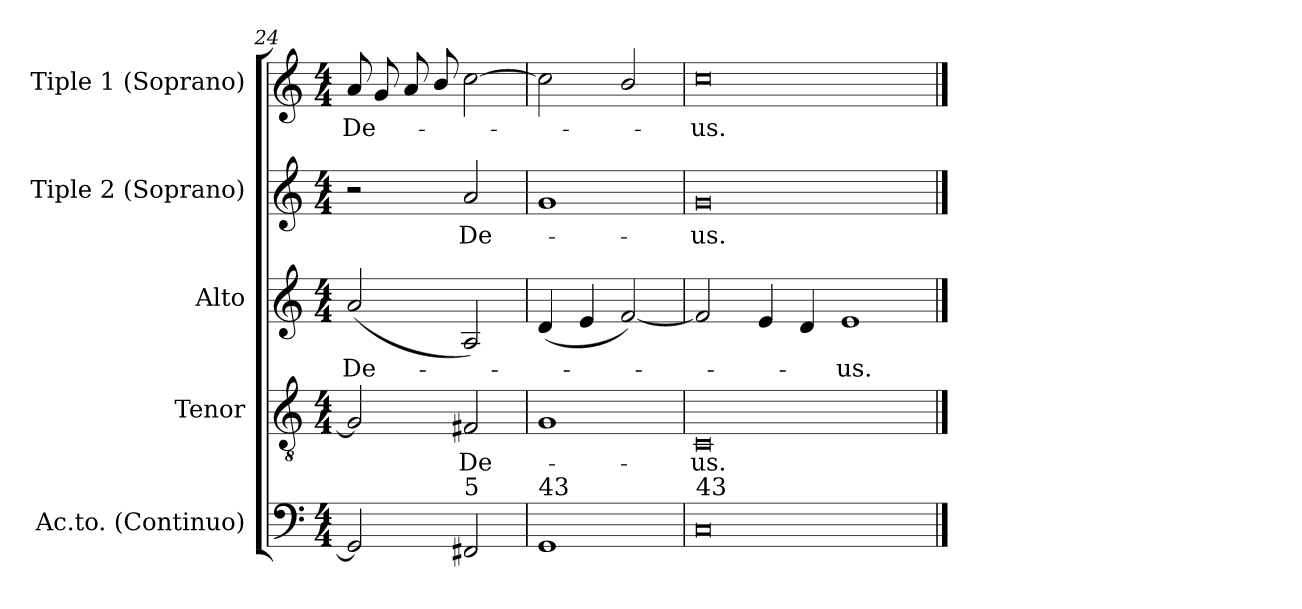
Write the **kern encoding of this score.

**kern	**kern	**text	**kern	**text	**kern	**text	**kern	**text
*part5	*part4	*part4	*part3	*part3	*part2	*part2	*part1	*part1
*staff5	*staff4	*staff4	*staff3	*staff3	*staff2	*staff2	*staff1	*staff1
*I"Ac.to. (Continuo)	*I"Tenor	*	*I"Alto	*	*I"Tiple 2 (Soprano)	*	*I"Tiple 1 (Soprano)	*
*I'Cont.	*I'T.	*	*I'A.	*	*I'S.	*	*I'S.	*
*clefF4	*clefGv2	*	*clefG2	*	*clefG2	*	*clefG2	*
*	*ITrd7c12	*	*	*	*	*	*	*
*k[]	*k[]	*	*k[]	*	*k[]	*	*k[]	*
*C:	*C:	*	*C:	*	*C:	*	*C:	*
*M4/4	*M4/4	*	*M4/4	*	*M4/4	*	*M4/4	*
=24	=24	=24	=24	=24	=24	=24	=24	=24
!	!	!	!	!LO:LY:b:color=#000000	!	!	!	!
!	!	!	!	!	!	!	!	!LO:LY:b:color=#000000
2GGi/]	2GGi/]	.	(2ai/	De-	2r	.	8ai/	De-
.	.	.	.	.	.	.	8gi/	.
.	.	.	.	.	.	.	8ai/	.
.	.	.	.	.	.	.	8bi/	.
!	!	!LO:LY:b:color=#000000	!	!	!	!	!	!
!LO:TX:a:t=5	!	!	!	!	!	!	!	!
!	!	!	!	!	!	!LO:LY:b:color=#000000	!	!
2FF#Xi/	2FF#Xi/	De-	2Ai/)	.	2ai/	De-	[2cci\	.
=25	=25	=25	=25	=25	=25	=25	=25	=25
!LO:TX:a:t=43	!	!	!	!	!	!	!	!
1GGi	1GGi	.	(4di/	.	1gi	.	2cci\]	.
.	.	.	4ei/	.	.	.	.	.
.	.	.	[2fi/)	.	.	.	2bi/	.
=26	=26	=26	=26	=26	=26	=26	=26	=26
!	!	!LO:LY:b:color=#000000	!	!	!	!	!	!
!	!	!	!	!	!	!LO:LY:b:color=#000000	!	!
!LO:TX:a:t=43	!	!	!	!	!	!	!	!
!	!	!	!	!	!	!	!	!LO:LY:b:color=#000000
0Ci	0CCi	-us.	2fi/]	.	0gi	-us.	0cci	-us.
.	.	.	4ei/	.	.	.	.	.
.	.	.	4di/	.	.	.	.	.
!	!	!	!	!LO:LY:b:color=#000000	!	!	!	!
.	.	.	1ei	-us.	.	.	.	.
==	==	==	==	==	==	==	==	==
*-	*-	*-	*-	*-	*-	*-	*-	*-
